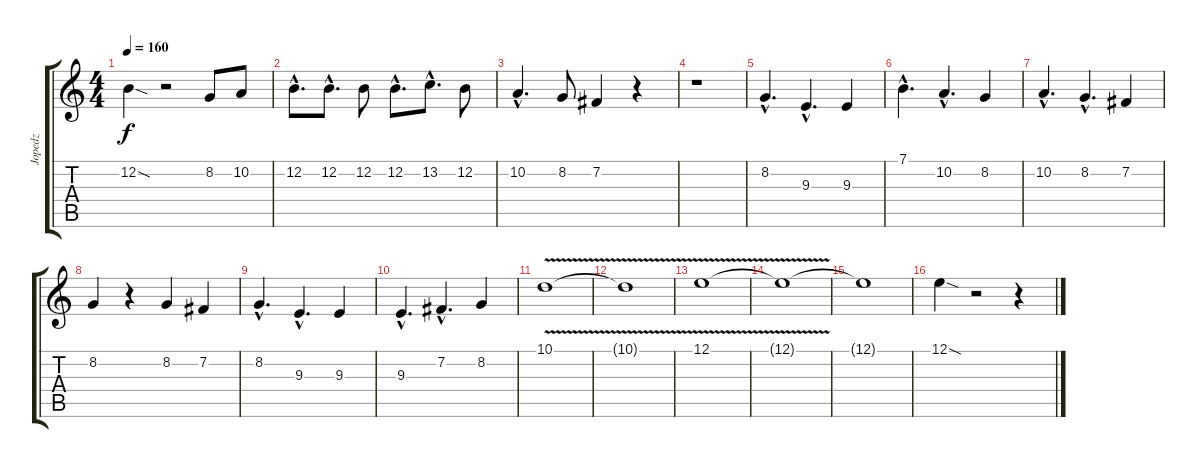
\track ("Jopedz" "Jopedz") {instrument tenorsax}
\staff {score tabs}
\tuning (E4 B3 G3 D3 A2 E2) {hide}
\ts (4 4)
\tempo 160
\clef g2
\ks c
12.2{sod}.4{dy f} r.2 8.2.8 10.2.8 |
12.2{hac}.8{d} 12.2{hac}.8{d} 12.2.8 12.2{hac}.8{d} 13.2{hac}.8{d} 12.2.8 |
10.2{hac}.4{d} 8.2.8 7.2.4 r.4 |
r.1 |
8.2{hac}.4{d} 9.3{hac}.4{d} 9.3.4 |
7.1{hac}.4{d} 10.2{hac}.4{d} 8.2.4 |
10.2{hac}.4{d} 8.2{hac}.4{d} 7.2.4 |
8.2.4 r.4 8.2.4 7.2.4 |
8.2{hac}.4{d} 9.3{hac}.4{d} 9.3.4 |
9.3{hac}.4{d} 7.2{hac}.4{d} 8.2.4 |
10.1{v}.1 |
10.1{t}.1 |
12.1{v}.1 |
12.1{t}.1 |
12.1{t}.1 |
12.1{sod}.4 r.2 r.4
